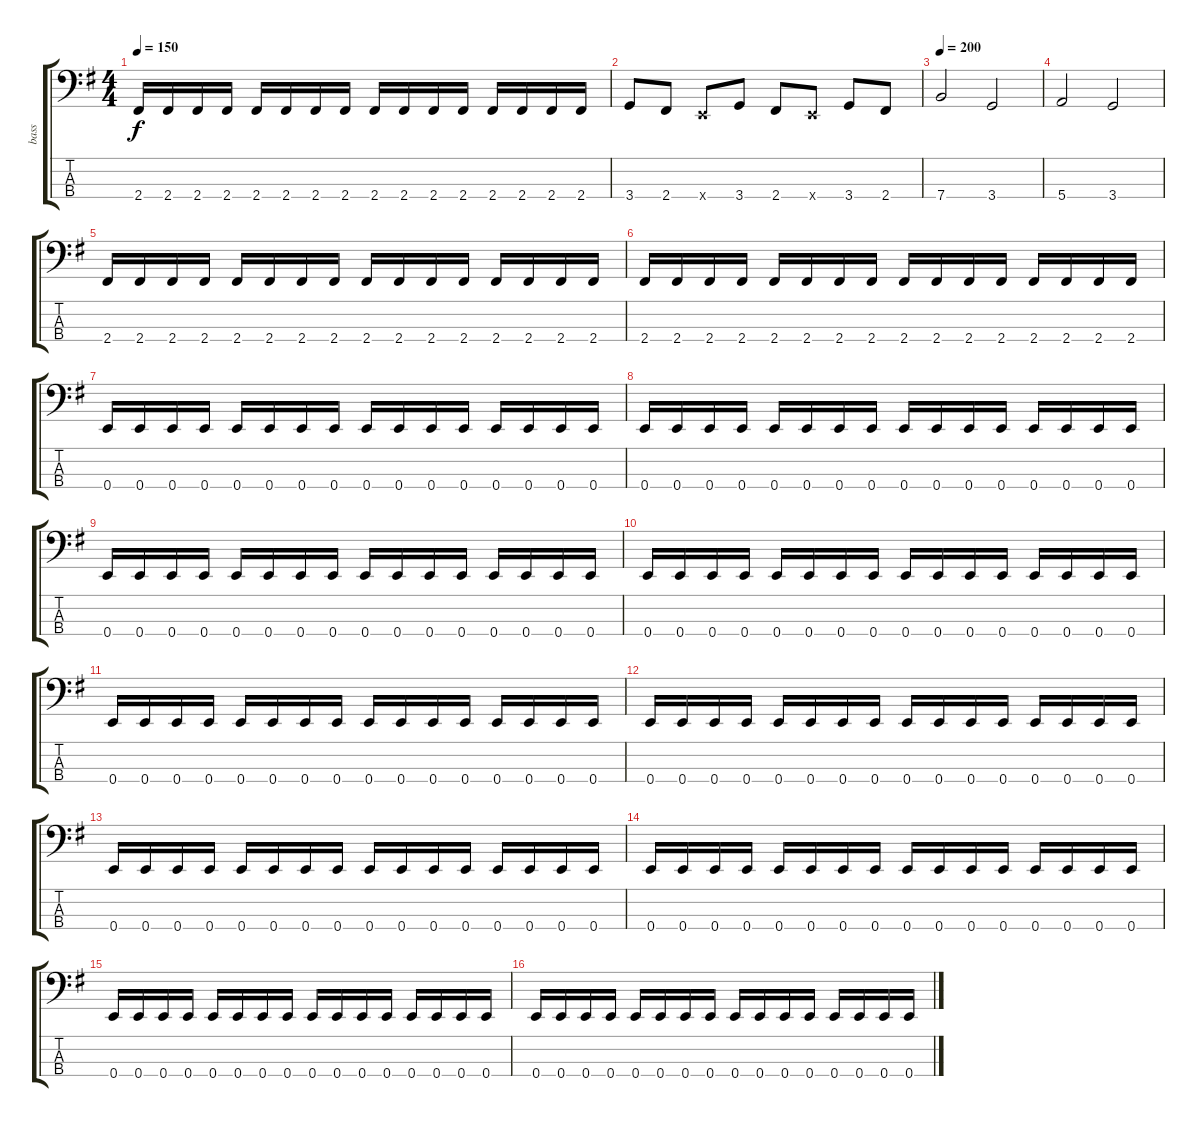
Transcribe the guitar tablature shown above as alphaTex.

\track ("bass" "bass") {instrument electricbassfinger}
\staff {score tabs}
\tuning (G2 D2 A1 E1) {hide}
\ts (4 4)
\tempo 150
\clef f4
\ks eminor
2.4.16{dy f} 2.4.16 2.4.16 2.4.16 2.4.16 2.4.16 2.4.16 2.4.16 2.4.16 2.4.16 2.4.16 2.4.16 2.4.16 2.4.16 2.4.16 2.4.16 |
3.4.8 2.4.8 0.4{x}.8 3.4.8 2.4.8 0.4{x}.8 3.4.8 2.4.8 |
\tempo 200
7.4.2{volume 16} 3.4.2 |
5.4.2 3.4.2 |
2.4.16 2.4.16 2.4.16 2.4.16 2.4.16 2.4.16 2.4.16 2.4.16 2.4.16 2.4.16 2.4.16 2.4.16 2.4.16 2.4.16 2.4.16 2.4.16 |
2.4.16 2.4.16 2.4.16 2.4.16 2.4.16 2.4.16 2.4.16 2.4.16 2.4.16 2.4.16 2.4.16 2.4.16 2.4.16 2.4.16 2.4.16 2.4.16 |
0.4.16 0.4.16 0.4.16 0.4.16 0.4.16 0.4.16 0.4.16 0.4.16 0.4.16 0.4.16 0.4.16 0.4.16 0.4.16 0.4.16 0.4.16 0.4.16 |
0.4.16 0.4.16 0.4.16 0.4.16 0.4.16 0.4.16 0.4.16 0.4.16 0.4.16 0.4.16 0.4.16 0.4.16 0.4.16 0.4.16 0.4.16 0.4.16 |
0.4.16 0.4.16 0.4.16 0.4.16 0.4.16 0.4.16 0.4.16 0.4.16 0.4.16 0.4.16 0.4.16 0.4.16 0.4.16 0.4.16 0.4.16 0.4.16 |
0.4.16 0.4.16 0.4.16 0.4.16 0.4.16 0.4.16 0.4.16 0.4.16 0.4.16 0.4.16 0.4.16 0.4.16 0.4.16 0.4.16 0.4.16 0.4.16 |
0.4.16 0.4.16 0.4.16 0.4.16 0.4.16 0.4.16 0.4.16 0.4.16 0.4.16 0.4.16 0.4.16 0.4.16 0.4.16 0.4.16 0.4.16 0.4.16 |
0.4.16 0.4.16 0.4.16 0.4.16 0.4.16 0.4.16 0.4.16 0.4.16 0.4.16 0.4.16 0.4.16 0.4.16 0.4.16 0.4.16 0.4.16 0.4.16 |
0.4.16 0.4.16 0.4.16 0.4.16 0.4.16 0.4.16 0.4.16 0.4.16 0.4.16 0.4.16 0.4.16 0.4.16 0.4.16 0.4.16 0.4.16 0.4.16 |
0.4.16 0.4.16 0.4.16 0.4.16 0.4.16 0.4.16 0.4.16 0.4.16 0.4.16 0.4.16 0.4.16 0.4.16 0.4.16 0.4.16 0.4.16 0.4.16 |
0.4.16 0.4.16 0.4.16 0.4.16 0.4.16 0.4.16 0.4.16 0.4.16 0.4.16 0.4.16 0.4.16 0.4.16 0.4.16 0.4.16 0.4.16 0.4.16 |
0.4.16 0.4.16 0.4.16 0.4.16 0.4.16 0.4.16 0.4.16 0.4.16 0.4.16 0.4.16 0.4.16 0.4.16 0.4.16 0.4.16 0.4.16 0.4.16
